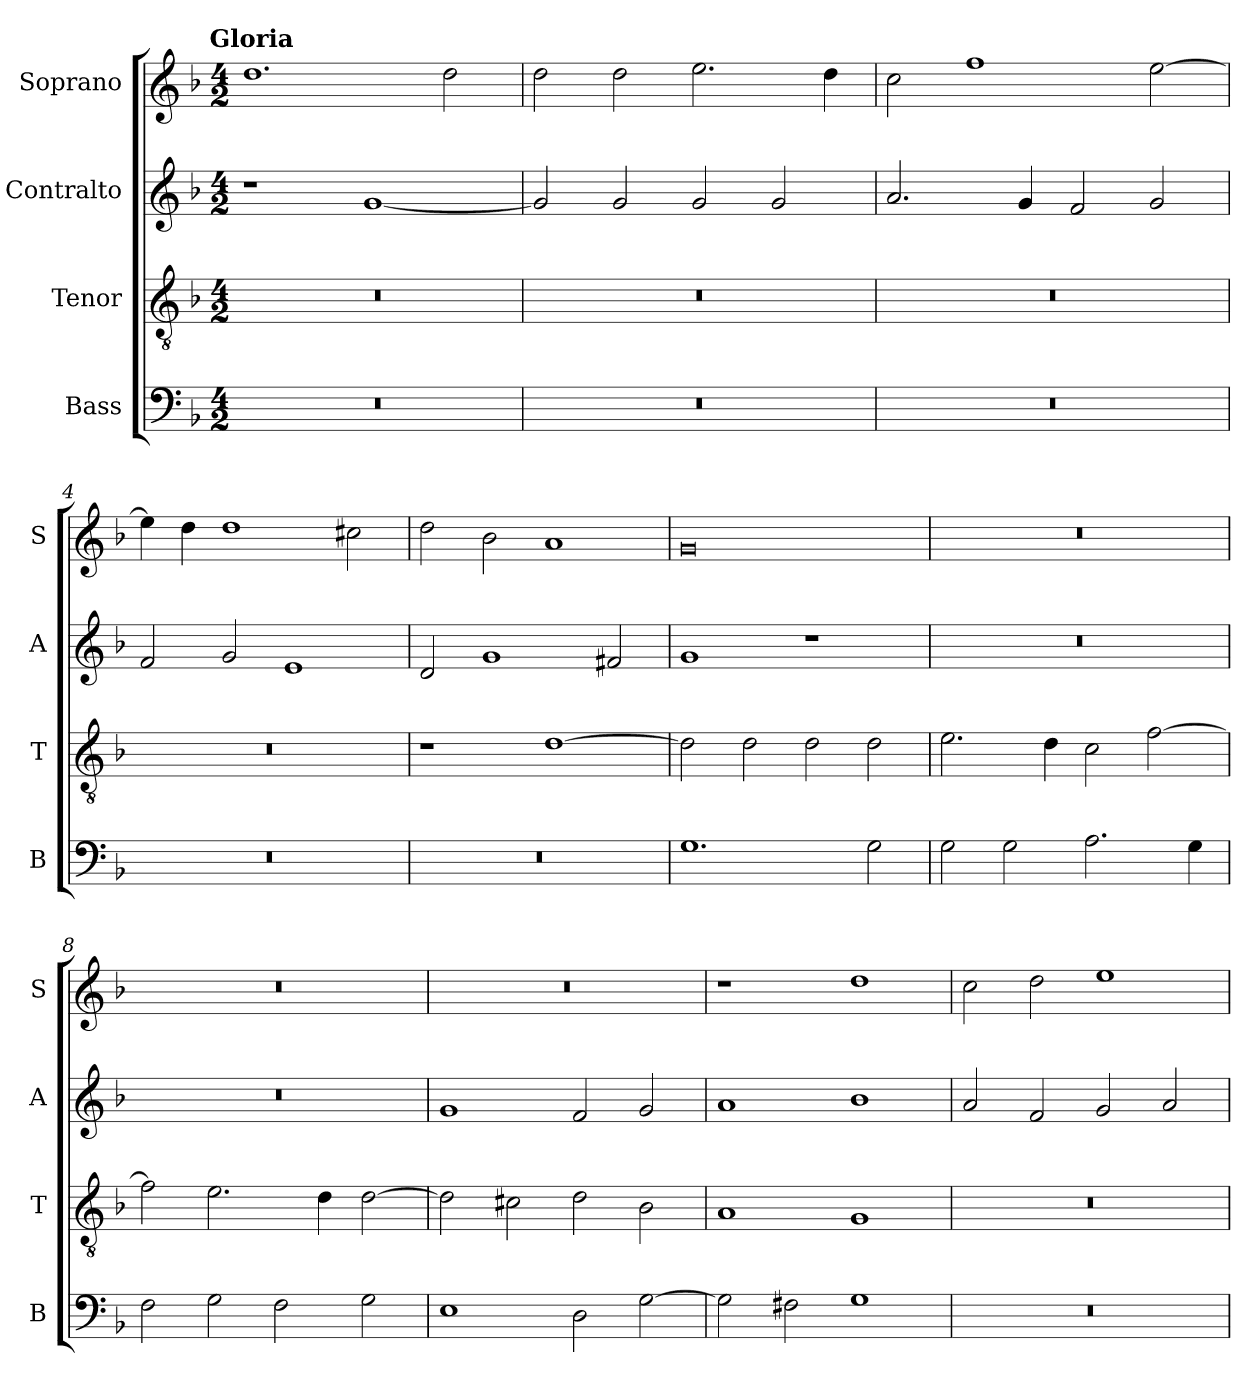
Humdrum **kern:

**kern	**kern	**kern	**kern
*part4	*part3	*part2	*part1
*staff4	*staff3	*staff2	*staff1
*I"Bass	*I"Tenor	*I"Contralto	*I"Soprano
*I'B	*I'T	*I'A	*I'S
*clefF4	*clefGv2	*clefG2	*clefG2
*k[b-]	*k[b-]	*k[b-]	*k[b-]
*G:dor	*G:dor	*G:dor	*G:dor
!!LO:TX:omd:t=Gloria
*M4/2	*M4/2	*M4/2	*M4/2
=1	=1	=1	=1
0r	0r	1r	1.dd
.	.	[1g	.
.	.	.	2dd
=2	=2	=2	=2
0r	0r	2g]	2dd
.	.	2g	2dd
.	.	2g	2.ee
.	.	2g	.
.	.	.	4dd
=3	=3	=3	=3
0r	0r	2.a	2cc
.	.	.	1ff
.	.	4g	.
.	.	2f	.
.	.	2g	[2ee
=4	=4	=4	=4
0r	0r	2f	4ee]
.	.	.	4dd
.	.	2g	1dd
.	.	1e	.
.	.	.	2cc#X
=5	=5	=5	=5
0r	1r	2d	2dd
.	.	1g	2b-
.	[1d	.	1a
.	.	2f#X	.
=6	=6	=6	=6
1.G	2d]	1g	0g
.	2d	.	.
.	2d	1r	.
2G	2d	.	.
=7	=7	=7	=7
2G	2.e	0r	0r
2G	.	.	.
.	4d	.	.
2.A	2c	.	.
.	[2f	.	.
4G	.	.	.
=8	=8	=8	=8
2F	2f]	0r	0r
2G	2.e	.	.
2F	.	.	.
.	4d	.	.
2G	[2d	.	.
=9	=9	=9	=9
1E	2d]	1g	0r
.	2c#X	.	.
2D	2d	2f	.
[2G	2B-	2g	.
=10	=10	=10	=10
2G]	1A	1a	1r
2F#X	.	.	.
1G	1G	1b-	1dd
=11	=11	=11	=11
0r	0r	2a	2cc
.	.	2f	2dd
.	.	2g	1ee
.	.	2a	.
=	=	=	=
*-	*-	*-	*-
